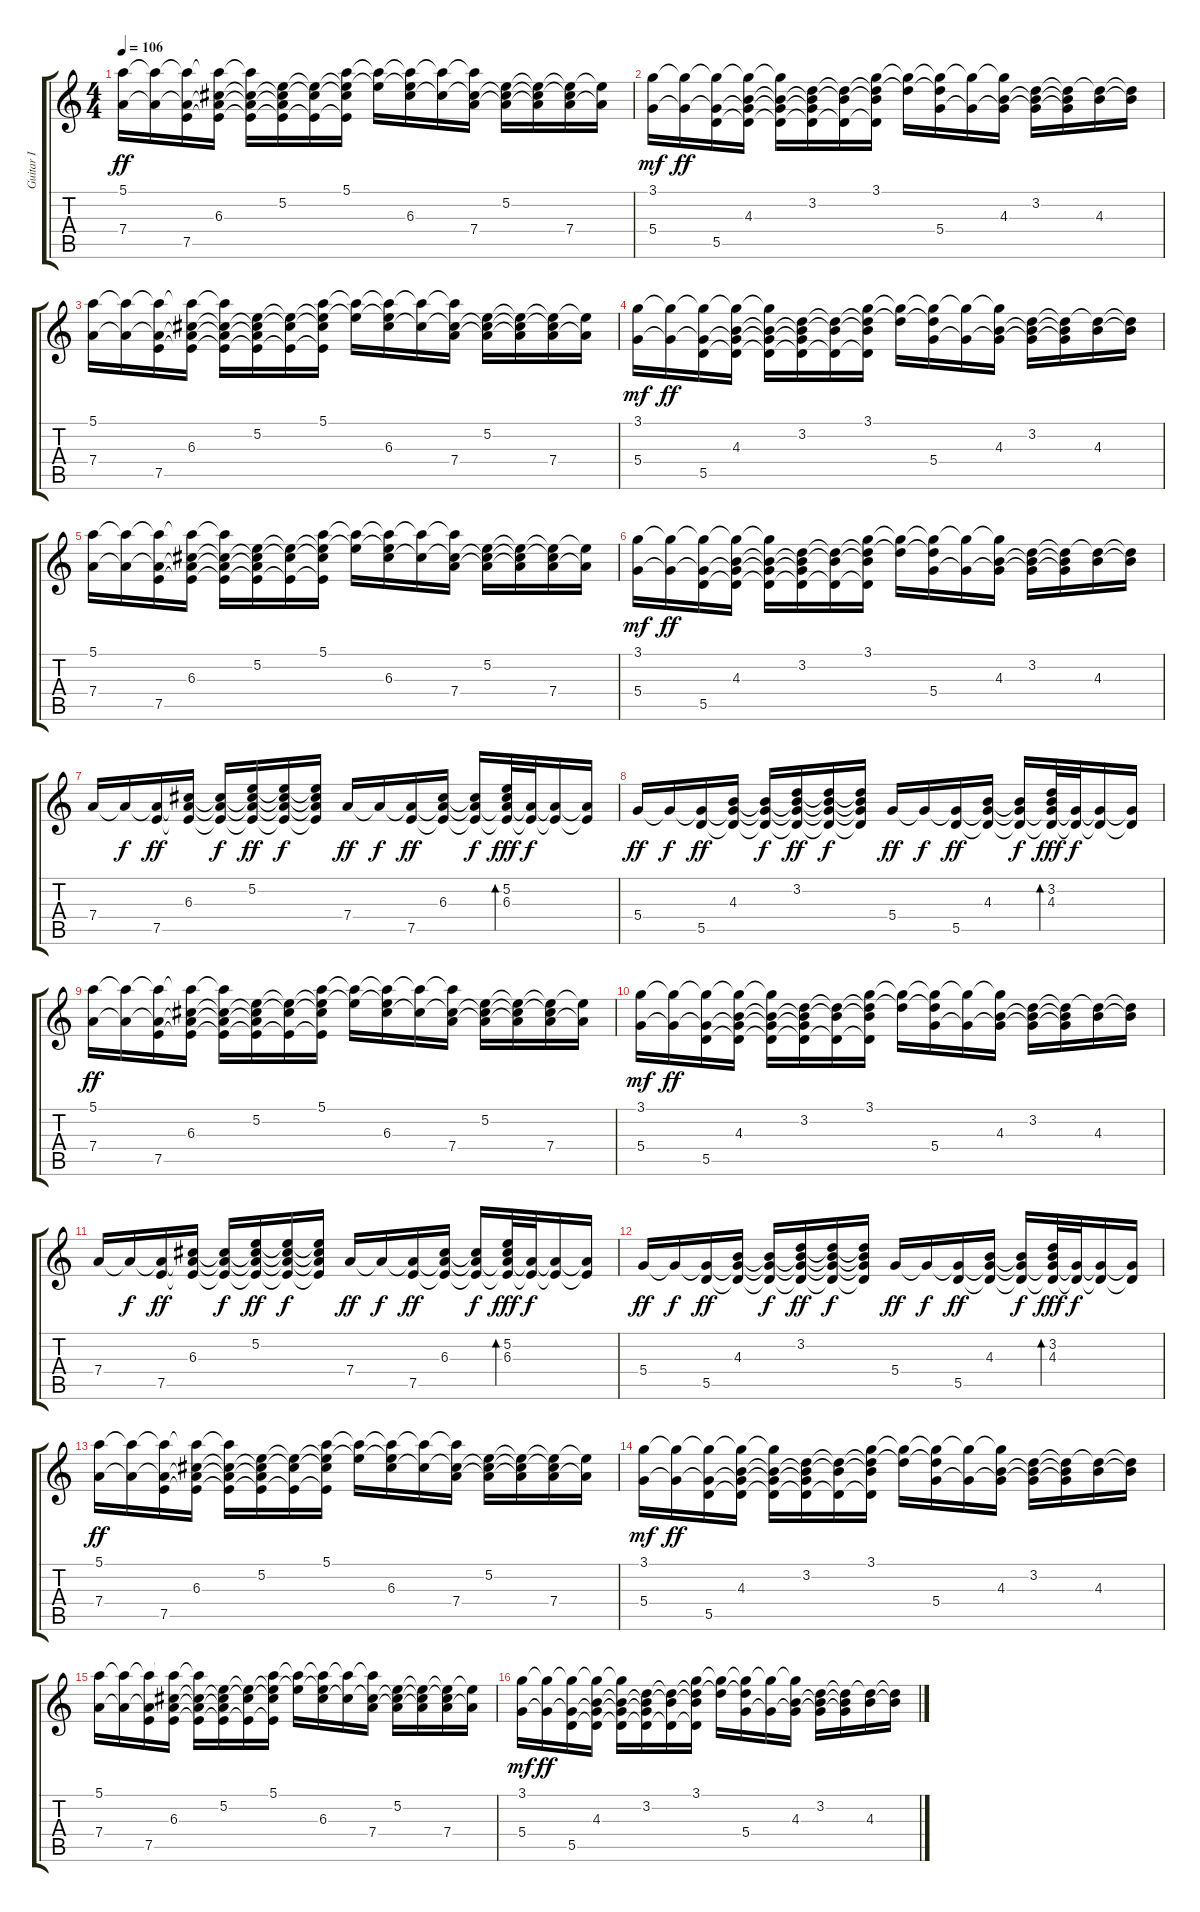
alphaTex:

\track ("Guitar I" "Guitar I") {instrument acousticguitarsteel}
\staff {score tabs}
\tuning (E4 B3 G3 D3 A2 E2) {hide}
\ts (4 4)
\tempo 106
\clef g2
\ks c
(5.1 7.4).16{dy ff} (5.1{t} 7.4{t}).16 (5.1{t} 7.4{t} 7.5).16 (5.1{t} 6.3 7.4{t} 7.5{t}).16 (5.1{t} 6.3{t} 7.4{t} 7.5{t}).16 (5.2 6.3{t} 7.4{t} 7.5{t}).16 (5.2{t} 6.3{t} 7.5{t}).16 (5.1 5.2{t} 6.3{t} 7.5{t}).16 (5.1{t} 5.2{t}).16 (5.1{t} 5.2{t} 6.3).16 (5.1{t} 6.3{t}).16 (5.1{t} 6.3{t} 7.4).16 (5.2 6.3{t} 7.4{t}).16 (5.2{t} 6.3{t} 7.4{t}).16 (5.2{t} 6.3{t} 7.4).16 (5.2{t} 7.4{t}).16 |
(3.1 5.4).16{dy mf} (3.1{t} 5.4{t}).16{dy ff} (3.1{t} 5.4{t} 5.5).16 (3.1{t} 4.3 5.4{t} 5.5{t}).16 (3.1{t} 4.3{t} 5.4{t} 5.5{t}).16 (3.2 4.3{t} 5.4{t} 5.5{t}).16 (3.2{t} 4.3{t} 5.5{t}).16 (3.1 3.2{t} 4.3{t} 5.5{t}).16 (3.1{t} 3.2{t}).16 (3.1{t} 3.2{t} 5.4).16 (3.1{t} 5.4{t}).16 (3.1{t} 4.3 5.4{t}).16 (3.2 4.3{t} 5.4{t}).16 (3.2{t} 4.3{t} 5.4{t}).16 (3.2{t} 4.3).16 (3.2{t} 4.3{t}).16 |
(5.1 7.4).16 (5.1{t} 7.4{t}).16 (5.1{t} 7.4{t} 7.5).16 (5.1{t} 6.3 7.4{t} 7.5{t}).16 (5.1{t} 6.3{t} 7.4{t} 7.5{t}).16 (5.2 6.3{t} 7.4{t} 7.5{t}).16 (5.2{t} 6.3{t} 7.5{t}).16 (5.1 5.2{t} 6.3{t} 7.5{t}).16 (5.1{t} 5.2{t}).16 (5.1{t} 5.2{t} 6.3).16 (5.1{t} 6.3{t}).16 (5.1{t} 6.3{t} 7.4).16 (5.2 6.3{t} 7.4{t}).16 (5.2{t} 6.3{t} 7.4{t}).16 (5.2{t} 6.3{t} 7.4).16 (5.2{t} 7.4{t}).16 |
(3.1 5.4).16{dy mf} (3.1{t} 5.4{t}).16{dy ff} (3.1{t} 5.4{t} 5.5).16 (3.1{t} 4.3 5.4{t} 5.5{t}).16 (3.1{t} 4.3{t} 5.4{t} 5.5{t}).16 (3.2 4.3{t} 5.4{t} 5.5{t}).16 (3.2{t} 4.3{t} 5.5{t}).16 (3.1 3.2{t} 4.3{t} 5.5{t}).16 (3.1{t} 3.2{t}).16 (3.1{t} 3.2{t} 5.4).16 (3.1{t} 5.4{t}).16 (3.1{t} 4.3 5.4{t}).16 (3.2 4.3{t} 5.4{t}).16 (3.2{t} 4.3{t} 5.4{t}).16 (3.2{t} 4.3).16 (3.2{t} 4.3{t}).16 |
(5.1 7.4).16 (5.1{t} 7.4{t}).16 (5.1{t} 7.4{t} 7.5).16 (5.1{t} 6.3 7.4{t} 7.5{t}).16 (5.1{t} 6.3{t} 7.4{t} 7.5{t}).16 (5.2 6.3{t} 7.4{t} 7.5{t}).16 (5.2{t} 6.3{t} 7.5{t}).16 (5.1 5.2{t} 6.3{t} 7.5{t}).16 (5.1{t} 5.2{t}).16 (5.1{t} 5.2{t} 6.3).16 (5.1{t} 6.3{t}).16 (5.1{t} 6.3{t} 7.4).16 (5.2 6.3{t} 7.4{t}).16 (5.2{t} 6.3{t} 7.4{t}).16 (5.2{t} 6.3{t} 7.4).16 (5.2{t} 7.4{t}).16 |
(3.1 5.4).16{dy mf} (3.1{t} 5.4{t}).16{dy ff} (3.1{t} 5.4{t} 5.5).16 (3.1{t} 4.3 5.4{t} 5.5{t}).16 (3.1{t} 4.3{t} 5.4{t} 5.5{t}).16 (3.2 4.3{t} 5.4{t} 5.5{t}).16 (3.2{t} 4.3{t} 5.5{t}).16 (3.1 3.2{t} 4.3{t} 5.5{t}).16 (3.1{t} 3.2{t}).16 (3.1{t} 3.2{t} 5.4).16 (3.1{t} 5.4{t}).16 (3.1{t} 4.3 5.4{t}).16 (3.2 4.3{t} 5.4{t}).16 (3.2{t} 4.3{t} 5.4{t}).16 (3.2{t} 4.3).16 (3.2{t} 4.3{t}).16 |
7.4.16 7.4{t}.16{dy f} (7.4{t} 7.5).16{dy ff} (6.3 7.4{t} 7.5{t}).16 (6.3{t} 7.4{t} 7.5{t}).16{dy f} (5.2 6.3{t} 7.4{t} 7.5{t}).16{dy ff} (5.2{t} 6.3{t} 7.4{t} 7.5{t}).16{dy f} (5.2{t} 6.3{t} 7.4{t} 7.5{t}).16 7.4.16{dy ff} 7.4{t}.16{dy f} (7.4{t} 7.5).16{dy ff} (6.3 7.4{t} 7.5{t}).16 (6.3{t} 7.4{t} 7.5{t}).16{dy f} (5.2 6.3 7.4{t} 7.5{t}).32{bd 480 dy fff} (7.4{t} 7.5{t}).32{dy f} (7.4{t} 7.5{t}).16 (7.4{t} 7.5{t}).16 |
5.4.16{dy ff} 5.4{t}.16{dy f} (5.4{t} 5.5).16{dy ff} (4.3 5.4{t} 5.5{t}).16 (4.3{t} 5.4{t} 5.5{t}).16{dy f} (3.2 4.3{t} 5.4{t} 5.5{t}).16{dy ff} (3.2{t} 4.3{t} 5.4{t} 5.5{t}).16{dy f} (3.2{t} 4.3{t} 5.4{t} 5.5{t}).16 5.4.16{dy ff} 5.4{t}.16{dy f} (5.4{t} 5.5).16{dy ff} (4.3 5.4{t} 5.5{t}).16 (4.3{t} 5.4{t} 5.5{t}).16{dy f} (3.2 4.3 5.4{t} 5.5{t}).32{bd 480 dy fff} (5.4{t} 5.5{t}).32{dy f} (5.4{t} 5.5{t}).16 (5.4{t} 5.5{t}).16 |
(5.1 7.4).16{dy ff} (5.1{t} 7.4{t}).16 (5.1{t} 7.4{t} 7.5).16 (5.1{t} 6.3 7.4{t} 7.5{t}).16 (5.1{t} 6.3{t} 7.4{t} 7.5{t}).16 (5.2 6.3{t} 7.4{t} 7.5{t}).16 (5.2{t} 6.3{t} 7.5{t}).16 (5.1 5.2{t} 6.3{t} 7.5{t}).16 (5.1{t} 5.2{t}).16 (5.1{t} 5.2{t} 6.3).16 (5.1{t} 6.3{t}).16 (5.1{t} 6.3{t} 7.4).16 (5.2 6.3{t} 7.4{t}).16 (5.2{t} 6.3{t} 7.4{t}).16 (5.2{t} 6.3{t} 7.4).16 (5.2{t} 7.4{t}).16 |
(3.1 5.4).16{dy mf} (3.1{t} 5.4{t}).16{dy ff} (3.1{t} 5.4{t} 5.5).16 (3.1{t} 4.3 5.4{t} 5.5{t}).16 (3.1{t} 4.3{t} 5.4{t} 5.5{t}).16 (3.2 4.3{t} 5.4{t} 5.5{t}).16 (3.2{t} 4.3{t} 5.5{t}).16 (3.1 3.2{t} 4.3{t} 5.5{t}).16 (3.1{t} 3.2{t}).16 (3.1{t} 3.2{t} 5.4).16 (3.1{t} 5.4{t}).16 (3.1{t} 4.3 5.4{t}).16 (3.2 4.3{t} 5.4{t}).16 (3.2{t} 4.3{t} 5.4{t}).16 (3.2{t} 4.3).16 (3.2{t} 4.3{t}).16 |
7.4.16 7.4{t}.16{dy f} (7.4{t} 7.5).16{dy ff} (6.3 7.4{t} 7.5{t}).16 (6.3{t} 7.4{t} 7.5{t}).16{dy f} (5.2 6.3{t} 7.4{t} 7.5{t}).16{dy ff} (5.2{t} 6.3{t} 7.4{t} 7.5{t}).16{dy f} (5.2{t} 6.3{t} 7.4{t} 7.5{t}).16 7.4.16{dy ff} 7.4{t}.16{dy f} (7.4{t} 7.5).16{dy ff} (6.3 7.4{t} 7.5{t}).16 (6.3{t} 7.4{t} 7.5{t}).16{dy f} (5.2 6.3 7.4{t} 7.5{t}).32{bd 480 dy fff} (7.4{t} 7.5{t}).32{dy f} (7.4{t} 7.5{t}).16 (7.4{t} 7.5{t}).16 |
5.4.16{dy ff} 5.4{t}.16{dy f} (5.4{t} 5.5).16{dy ff} (4.3 5.4{t} 5.5{t}).16 (4.3{t} 5.4{t} 5.5{t}).16{dy f} (3.2 4.3{t} 5.4{t} 5.5{t}).16{dy ff} (3.2{t} 4.3{t} 5.4{t} 5.5{t}).16{dy f} (3.2{t} 4.3{t} 5.4{t} 5.5{t}).16 5.4.16{dy ff} 5.4{t}.16{dy f} (5.4{t} 5.5).16{dy ff} (4.3 5.4{t} 5.5{t}).16 (4.3{t} 5.4{t} 5.5{t}).16{dy f} (3.2 4.3 5.4{t} 5.5{t}).32{bd 480 dy fff} (5.4{t} 5.5{t}).32{dy f} (5.4{t} 5.5{t}).16 (5.4{t} 5.5{t}).16 |
(5.1 7.4).16{dy ff} (5.1{t} 7.4{t}).16 (5.1{t} 7.4{t} 7.5).16 (5.1{t} 6.3 7.4{t} 7.5{t}).16 (5.1{t} 6.3{t} 7.4{t} 7.5{t}).16 (5.2 6.3{t} 7.4{t} 7.5{t}).16 (5.2{t} 6.3{t} 7.5{t}).16 (5.1 5.2{t} 6.3{t} 7.5{t}).16 (5.1{t} 5.2{t}).16 (5.1{t} 5.2{t} 6.3).16 (5.1{t} 6.3{t}).16 (5.1{t} 6.3{t} 7.4).16 (5.2 6.3{t} 7.4{t}).16 (5.2{t} 6.3{t} 7.4{t}).16 (5.2{t} 6.3{t} 7.4).16 (5.2{t} 7.4{t}).16 |
(3.1 5.4).16{dy mf} (3.1{t} 5.4{t}).16{dy ff} (3.1{t} 5.4{t} 5.5).16 (3.1{t} 4.3 5.4{t} 5.5{t}).16 (3.1{t} 4.3{t} 5.4{t} 5.5{t}).16 (3.2 4.3{t} 5.4{t} 5.5{t}).16 (3.2{t} 4.3{t} 5.5{t}).16 (3.1 3.2{t} 4.3{t} 5.5{t}).16 (3.1{t} 3.2{t}).16 (3.1{t} 3.2{t} 5.4).16 (3.1{t} 5.4{t}).16 (3.1{t} 4.3 5.4{t}).16 (3.2 4.3{t} 5.4{t}).16 (3.2{t} 4.3{t} 5.4{t}).16 (3.2{t} 4.3).16 (3.2{t} 4.3{t}).16 |
(5.1 7.4).16 (5.1{t} 7.4{t}).16 (5.1{t} 7.4{t} 7.5).16 (5.1{t} 6.3 7.4{t} 7.5{t}).16 (5.1{t} 6.3{t} 7.4{t} 7.5{t}).16 (5.2 6.3{t} 7.4{t} 7.5{t}).16 (5.2{t} 6.3{t} 7.5{t}).16 (5.1 5.2{t} 6.3{t} 7.5{t}).16 (5.1{t} 5.2{t}).16 (5.1{t} 5.2{t} 6.3).16 (5.1{t} 6.3{t}).16 (5.1{t} 6.3{t} 7.4).16 (5.2 6.3{t} 7.4{t}).16 (5.2{t} 6.3{t} 7.4{t}).16 (5.2{t} 6.3{t} 7.4).16 (5.2{t} 7.4{t}).16 |
(3.1 5.4).16{dy mf} (3.1{t} 5.4{t}).16{dy ff} (3.1{t} 5.4{t} 5.5).16 (3.1{t} 4.3 5.4{t} 5.5{t}).16 (3.1{t} 4.3{t} 5.4{t} 5.5{t}).16 (3.2 4.3{t} 5.4{t} 5.5{t}).16 (3.2{t} 4.3{t} 5.5{t}).16 (3.1 3.2{t} 4.3{t} 5.5{t}).16 (3.1{t} 3.2{t}).16 (3.1{t} 3.2{t} 5.4).16 (3.1{t} 5.4{t}).16 (3.1{t} 4.3 5.4{t}).16 (3.2 4.3{t} 5.4{t}).16 (3.2{t} 4.3{t} 5.4{t}).16 (3.2{t} 4.3).16 (3.2{t} 4.3{t}).16
